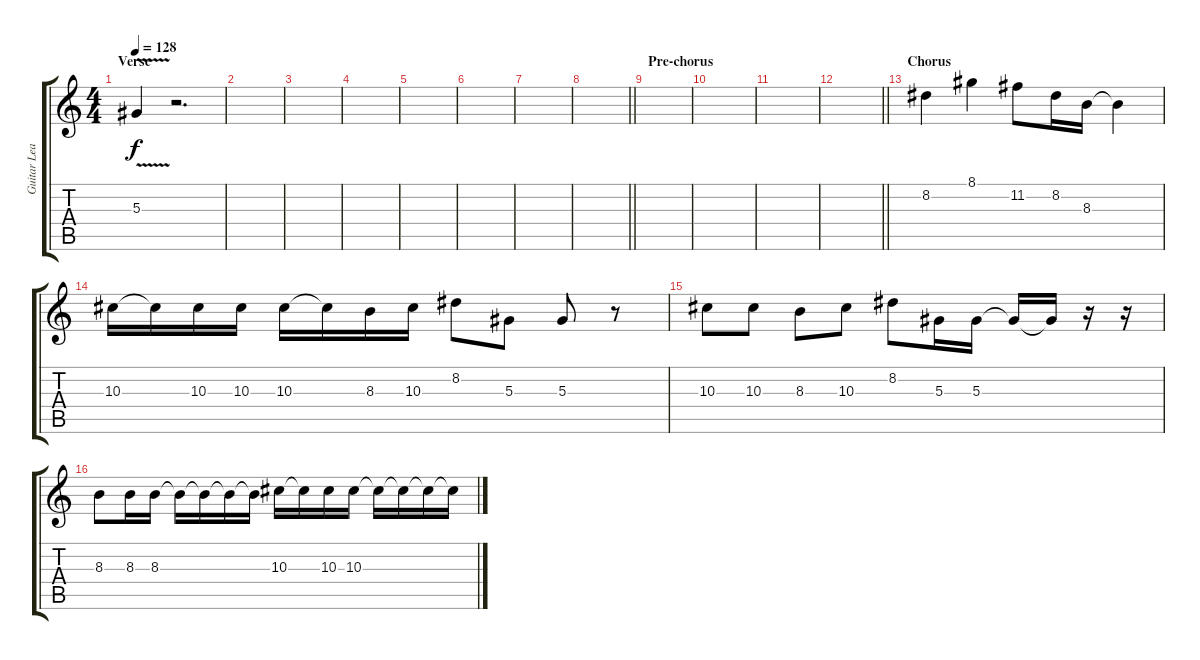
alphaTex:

\track ("Guitar Lead" "Guitar Lea") {instrument distortionguitar}
\staff {score tabs}
\tuning (C4 G3 Eb3 Bb2 F2 C2) {hide}
\ts (4 4)
\section ("" "Verse")
\tempo 128
\clef g2
\ks c
5.3{v}.4{dy f} r.2{d} |
|
|
|
|
|
|
\barLineRight lightlight
|
\section ("" "Pre-chorus")
|
|
|
\barLineRight lightlight
|
\section ("" "Chorus")
8.2.4 8.1.4 11.2.8 8.2.16 8.3.16 8.3{t}.4 |
10.3.16 10.3{t}.16 10.3.16 10.3.16 10.3.16 10.3{t}.16 8.3.16 10.3.16 8.2.8 5.3.8 5.3.8 r.8 |
10.3.8 10.3.8 8.3.8 10.3.8 8.2.8 5.3.16 5.3.16 5.3{t}.16 5.3{t}.16 r.16 r.16 |
8.3.8 8.3.16 8.3.16 8.3{t}.16 8.3{t}.16 8.3{t}.16 8.3{t}.16 10.3.16 10.3{t}.16 10.3.16 10.3.16 10.3{t}.16 10.3{t}.16 10.3{t}.16 10.3{t}.16
